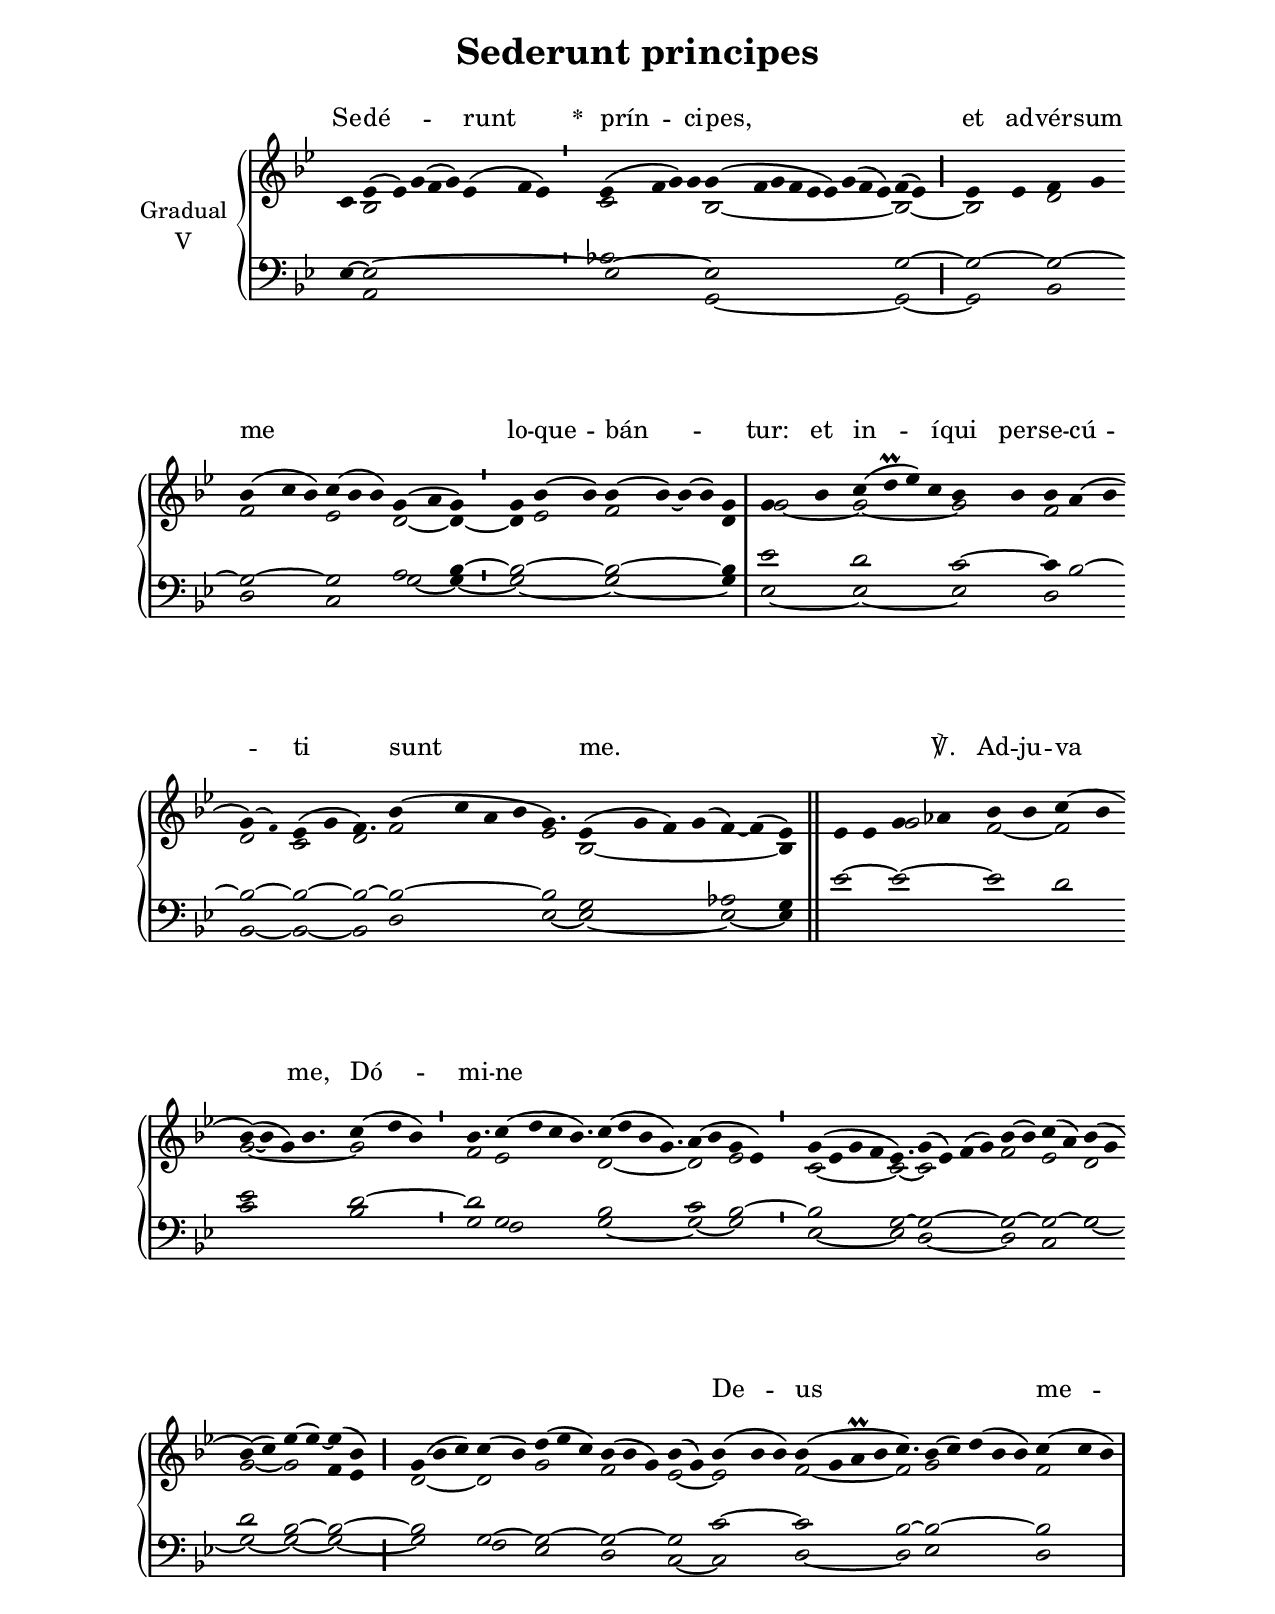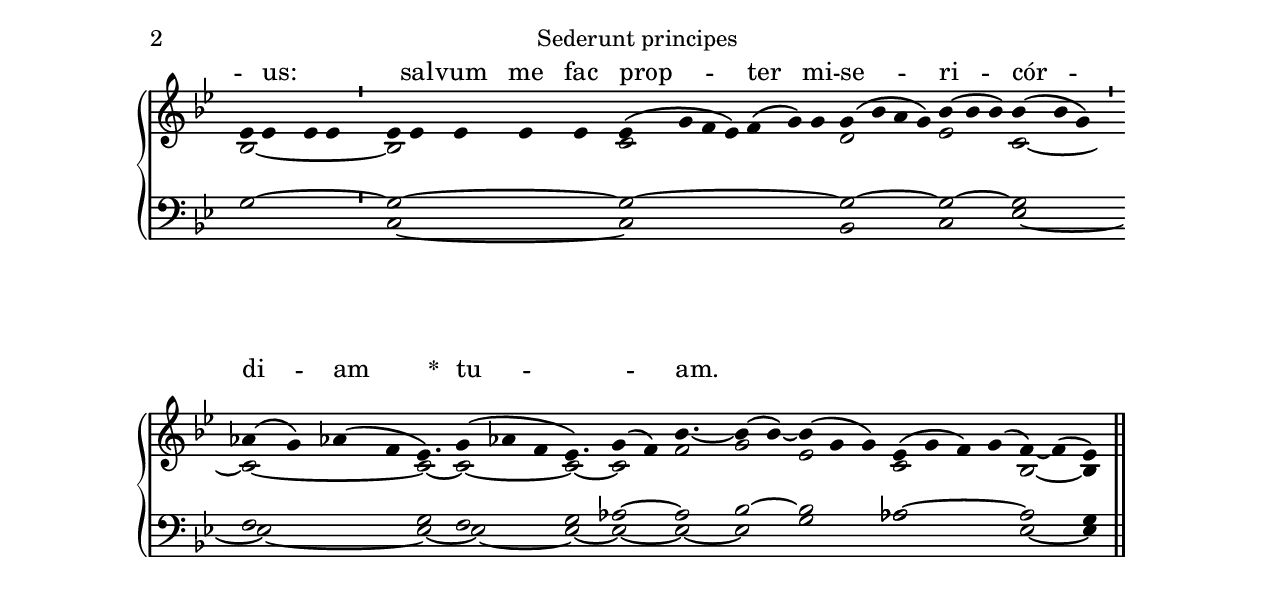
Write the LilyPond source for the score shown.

\version "2.18"
\include "gregorian.ly"
\include "noh2.ily"


%Page reference: page i.66
%(volume.page)

global = {
 \key ees \lydian
 \cadenzaOn 
}

\header {
  title = \markup \center-column {"Sederunt principes" \vspace #1 }
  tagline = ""
  composer = ""
}

\paper {
 #(include-special-characters)
  oddHeaderMarkup = \markup \fill-line {
    \line {}
    \center-column {
      \on-the-fly #first-page     " "
      \on-the-fly #not-first-page "Sederunt principes"
    }
    \line { \on-the-fly #print-page-number-check-first \fromproperty #'page:page-number-string }
  }
  evenHeaderMarkup = \markup \fill-line {
    \line { \on-the-fly #print-page-number-check-first \fromproperty #'page:page-number-string }
    \center-column { "Sederunt principes" }
    \line {}
  }
}

chantText = \lyricmode {
Se -- dé -- _ runt 
\set stanza = " * " prín -- ci -- pes, _ _ 
et ad -- vér -- sum me _ _ lo -- que -- bán -- _ tur: 
et in -- í -- qui per -- se -- cú -- ti sunt me. _ _ _ _ ℣. 
Ad -- ju -- va me, Dó -- mi -- ne _ _ _ _ _ _ _ _ _ _ _ _ _ _ 
De -- us _ _ me -- _ us: _ _ _ 
sal -- vum me fac prop -- ter mi -- se -- ri -- cór -- di -- am 
\set stanza = " * " tu -- _ am. _ _ _ _ _ _ _ _ _ }

chantMusic = {
\tieDown  c'4 ees'4 ( ees'4) g'4 ( f'4 g'4) ees'4 ( f'4 ees'4) \divisioMinima
 ees'4 ( f'4 g'4) g'4 g'4 ( f'4 g'4 f'4 ees'4 ees'4) g'4 ( f'4 ees'4) f'4 ( ees'4) \divisioMaior
 ees'4 ees'4 f'4 g'4 \forceBreak
 bes'4 ( c''4 bes'4) c''4 ( bes'4 bes'4) g'4 ( a'4 g'4) \divisioMinima
 g'4 bes'4 ( bes'4) bes'4 ( bes'4) ~ bes'4 ( bes'4) g'4 \divisioMaxima
 g'4 bes'4 c''4 ( d''\prall ees''4) c''4 bes'4 bes'4 bes'4 a'4 ( bes'4 \forceBreak
) g'4 ( \once \tweak #'font-size #-4 f' ) ees'4 ( g'4 f'4.) bes'4 ( c''4 a'4 bes'4 g'4.) ees'4 ( g'4 f'4) g'4 ( f'4) ~ f'4 ( ees'4) \finalis
 ees'4 ees'4 g'4  aes'4 bes'4 bes'4 c''4 ( bes'4 \forceBreak
) ~ bes'4 ( bes'4 g'4) bes'4. c''4 ( d''4 bes'4) \divisioMinima
 bes'4. c''4 ( d''4 c''4 bes'4.) c''4 ( d''4 bes'4 g'4.) a'4 ( bes'4 g'4 ees'4) \divisioMinima
 g'4 ( ees'4 g'4 f'4 ees'4.) g'4 ( ees'4) f'4 ( g'4) bes'4 ( bes'4) c''4 ( a'4) bes'4 ( g'4 \forceBreak
) bes'4 ( c''4) ees''4 ( ees''4) ~ ees''4 ( bes'4) \divisioMaior
 g'4 ( bes'4 c''4) c''4 ( bes'4) d''4 ( ees''4 c''4) bes'4 ( bes'4 g'4) bes'4 ( g'4) bes'4 ( bes'4 bes'4) bes'4 ( g'4 a'\prall bes'4 c''4.) bes'4 ( c''4) d''4 ( bes'4 bes'4) c''4 ( c''4 bes'4) \divisioMaxima \forceBreak

 ees'4 ees'4 ees'4 ees'4 \divisioMinima
 ees'4 ees'4 ees'4 ees'4 ees'4 ees'4 ( g'4 f'4 ees'4) f'4 ( g'4) g'4  g'4 ( bes'4 a'4 g'4) bes'4 ( bes'4 bes'4) bes'4 ( bes'4 g'4) \divisioMinima \forceBreak

  aes'4 ( g'4) aes'4 ( f'4 ees'4.) g'4 ( aes'4 f'4 ees'4.) g'4 ( f'4) bes'4. ~ bes'4 ( bes'4) ~ bes'4 ( g'4 g'4) ees'4 ( g'4 f'4) g'4 ( f'4) ~ f'4 ( ees'4) \finalis

}

altoMusic = {
r4 bes2*8/2 \divisioMinima
c'2*4/2 bes2*9/2 ~ bes2 ~ \divisioMaior
bes2 d'2 f'2*3/2 ees'2*3/2 d'2 ~ d'4 ~ \divisioMinima
d'4 ees'2 f'2*4/2 d'4 \divisioMaxima
g'2 ~ g'2*4/2 ~ g'2 f'2*3/2 d'2 c'2 d'2*3/4 f'2*4/2 ees'2*3/4 bes2*6/2 ~ bes4 \finalis
r2 g'2 f'2 ~ f'2 g'2*9/4 ~ g'2*3/2 \divisioMinima
f'2*3/4 ees'2*9/4 d'2*9/4 ~ d'2 ees'2 \divisioMinima
c'2*4/2 ~ c'2*3/4 ~ c'2*4/2 f'2 ees'2 d'2 g'2 ~ g'2 f'4 ees'4 \divisioMaior
d'2*3/2 ~ d'2 g'2*3/2 f'2*3/2 ees'2 ~ ees'2*3/2 f'2*4/2 ~ f'2*3/4 g'2*5/2 f'2*3/2 \divisioMaxima
bes2*4/2 ~ \divisioMinima
bes2*5/2 c'2*7/2 d'2*4/2 ees'2*3/2 c'2*3/2 ~ c'2*4/2 ~ c'2*3/4 ~ c'2*3/2 ~ c'2*3/4 ~ c'2 f'2*3/4 g'2 ees'2*3/2 c'2*4/2 bes2 ~ bes4 \finalis
}

tenorMusic = {
ees4 ~ ees2*8/2 ~ \divisioMinima
ees2*4/2 ~ ees2*9/2 g2 ~ \divisioMaior
g2 ~ g2 ~ g2*3/2 ~ g2*3/2 a2 bes4 ~ \divisioMinima
bes2*3/2 ~ bes2*4/2 ~ bes4 \divisioMaxima
ees'2 d'2*4/2 c'2 ~ c'4 bes2 ~ bes2 ~ bes2 ~ bes2*3/4 ~ bes2*4/2 ~ bes2*3/4 g2*4/2 aes2 g4 \finalis
ees'2 ~ ees'2 ~ ees'2 d'2 ees'2*9/4 d'2*3/2 ~ \divisioMinima
d'2*3/4 g2*9/4 bes2*9/4 c'2 bes2 ~ \divisioMinima
bes2*4/2 g2*3/4 ~ g2*4/2 ~ g2 ~ g2 ~ g2 d'2 bes2 ~ bes2 ~ \divisioMaior
bes2*3/2 g2 ~ g2*3/2 ~ g2*3/2 ~ g2 c'2*3/2 ~ c'2*4/2 bes2*3/4 ~ bes2*5/2 ~ bes2*3/2 \divisioMaxima
g2*4/2 ~ \divisioMinima
g2*5/2 ~ g2*7/2 ~ g2*4/2 ~ g2*3/2 ~ g2*3/2 f2*4/2 g2*3/4 f2*3/2 g2*3/4 aes2 ~ aes2*3/4 bes2 ~ bes2*3/2 aes2*4/2 ~ aes2 g4 \finalis
}

bassMusic = {
r4 a,2*8/2 \divisioMinima
aes2*4/2 g,2*9/2 ~ g,2 ~ \divisioMaior
g,2 bes,2 d2*3/2 c2*3/2 g2 ~ g4 ~ \divisioMinima
g2*3/2 ~ g2*4/2 ~ g4 \divisioMaxima
ees2 ~ ees2*4/2 ~ ees2 d2*3/2 bes,2 ~ bes,2 ~ bes,2*3/4 d2*4/2 ees2*3/4 ~ ees2*4/2 ~ ees2 ~ ees4 \finalis
r2*8/2 c'2*9/4 bes2*3/2 \divisioMinima
g2*3/4 f2*9/4 g2*9/4 ~ g2 ~ g2 \divisioMinima
ees2*4/2 ~ ees2*3/4 d2*4/2 ~ d2 c2 g2 ~ g2 ~ g2 ~ g2 ~ \divisioMaior
g2*3/2 f2 ees2*3/2 d2*3/2 c2 ~ c2*3/2 d2*4/2 ~ d2*3/4 ees2*5/2 d2*3/2 \divisioMaxima
r2*4/2 \divisioMinima
c2*5/2 ~ c2*7/2 bes,2*4/2 c2*3/2 ees2*3/2 ~ ees2*4/2 ~ ees2*3/4 ~ ees2*3/2 ~ ees2*3/4 ~ ees2 ~ ees2*3/4 ~ ees2 g2*3/2 aes2*4/2 ees2 ~ ees4 \finalis
}

voiceLines = {
\voiceLineStyle


}

\score{
  <<
    \new GrandStaff <<
      \set GrandStaff.autoBeaming = ##f
      \set GrandStaff.instrumentName = \markup \center-column {
        "Gradual"
        "V"
      }
      \new Staff = up <<
        \new Voice = "chant" {
          \voiceOne \global \chantMusic
        }
        \new Voice {
          \voiceTwo \global \altoMusic
        }
      >>

      \new Staff = down <<
        \clef bass
        \new Voice {
          \voiceOne \global \tenorMusic
        }
        \new Voice {
          \voiceTwo \global \bassMusic
        }
	\new Voice {
        \voiceThree \global \voiceLines
        }
      >>
    >>
    \new Lyrics \lyricsto chant {
      \chantText
    }
  >>
  \layout{
  }
  \midi{
    \tempo 4 = 125
  }
}
